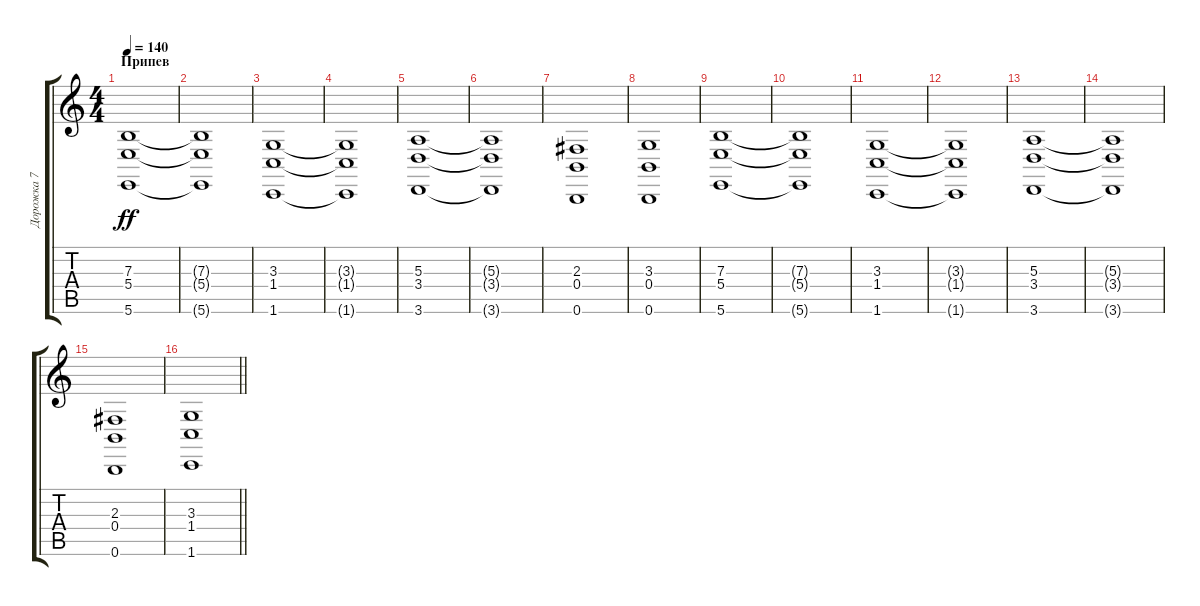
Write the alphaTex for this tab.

\track ("Дорожка 7" "Дорожка 7") {instrument stringensemble1}
\staff {score tabs}
\tuning (Db4 Ab3 E3 B2 Gb2 B1) {hide}
\ts (4 4)
\section ("" "Припев")
\tempo 140
\clef g2
\ks c
(7.3 5.4 5.6).1{dy ff} |
(7.3{t} 5.4{t} 5.6{t}).1 |
(3.3 1.4 1.6).1 |
(3.3{t} 1.4{t} 1.6{t}).1 |
(5.3 3.4 3.6).1 |
(5.3{t} 3.4{t} 3.6{t}).1 |
(2.3 0.4 0.6).1 |
(3.3 0.4 0.6).1 |
(7.3 5.4 5.6).1 |
(7.3{t} 5.4{t} 5.6{t}).1 |
(3.3 1.4 1.6).1 |
(3.3{t} 1.4{t} 1.6{t}).1 |
(5.3 3.4 3.6).1 |
(5.3{t} 3.4{t} 3.6{t}).1 |
(2.3 0.4 0.6).1 |
\barLineRight lightlight
(3.3 1.4 1.6).1
